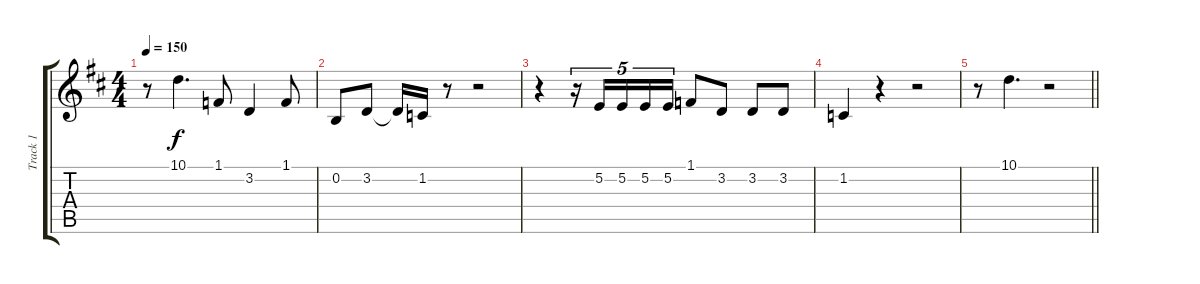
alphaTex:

\track ("Track 1" "Track 1") {instrument tenorsax}
\staff {score tabs}
\tuning (E4 B3 G3 D3 A2 E2) {hide}
\ts (4 4)
\tempo 150
\clef g2
\ks d
r.8{dy f} 10.1.4{d} 1.1.8 3.2.4 1.1.8 |
0.2.8 3.2.8 3.2{t}.16 1.2.16 r.8 r.2 |
r.4 r.16{tu (5 4)} 5.2.16{tu (5 4)} 5.2.16{tu (5 4)} 5.2.16{tu (5 4)} 5.2.16{tu (5 4)} 1.1.8 3.2.8 3.2.8 3.2.8 |
1.2.4 r.4 r.2 |
\barLineRight lightlight
r.8 10.1.4{d} r.2
